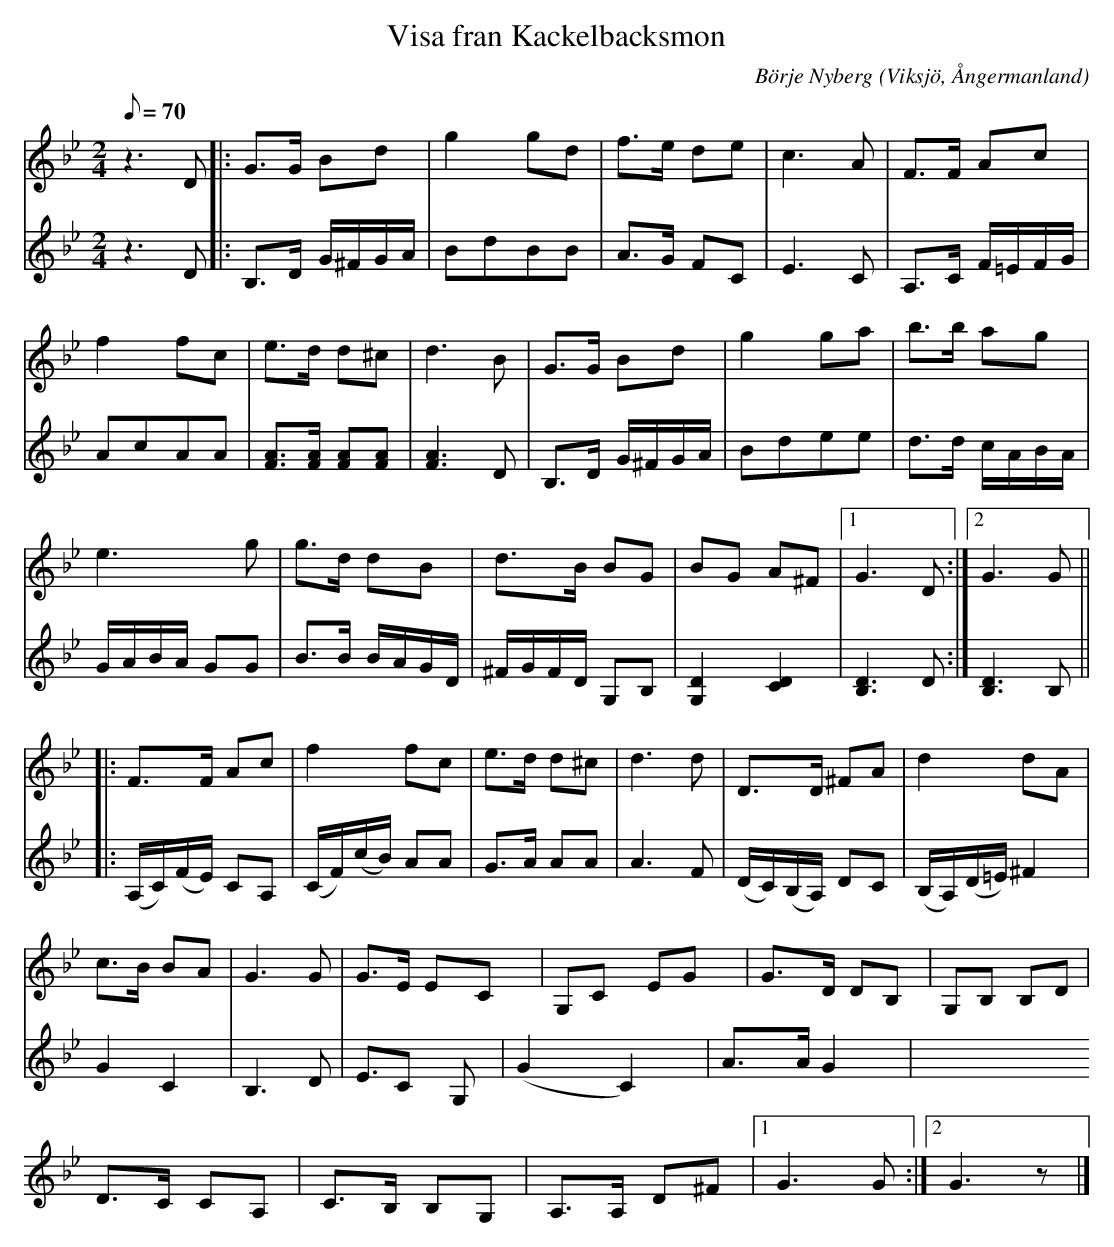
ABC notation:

X:1
T:Visa fran Kackelbacksmon
C:Börje Nyberg
O:Viksjö, Ångermanland
M:2/4
L:1/8
Q:70
K:Gm
V:1
z2> D2|: G>G Bd | g2 gd | f>e de | c2>A2 | F>F Ac |
f2 fc | e>d d^c | d2>B2 | G>G Bd |g2 ga | b>b ag |
e2> g2 | g>d dB |d>B BG |BG A^F |1 G2> D2 :|2 G2> G2 ||
|: F>F Ac | f2 fc | e>d d^c | d2>d2 | D>D ^FA | d2 dA |
c>B BA |G2> G2 | G>E EC | G,C EG | G>D DB, | G,B, B,D |
D>C CA, | C>B, B,G, | A,>A, D^F |1 G2> G2 :|2 G2> z2 |]
V:2
z2> D2 |: B,>D G/2^F/2G/2A/2 | BdBB | A>G FC | E2>C2 | A,>C F/2=E/2F/2G/2 |
AcAA | [AF]>[AF] [AF][AF] | [A2F2]> D2 | B,>D G/2^F/2G/2A/2 | Bdee | d>d c/2A/2B/2A/2 |
G/2A/2B/2A/2 GG | B>B B/2A/2G/2D/2 | ^F/2G/2F/2D/2 G,B, | [G,2D2] [C2D2] | [D2B,2]> D2 :| [D2B,2]> B,2 ||
|: (A,/2C/2)(F/2E/2) CA, | (C/2F/2)(c/2B/2) AA | G>A AA | A2> F2 | (D/2C/2)(B,/2A,/2) DC | (B,/2A,/2)(D/2=E/2) ^F2 |
G2 C2 | B,2> D2 | E>C2 G, |(G2C2) |A>A G2 |
